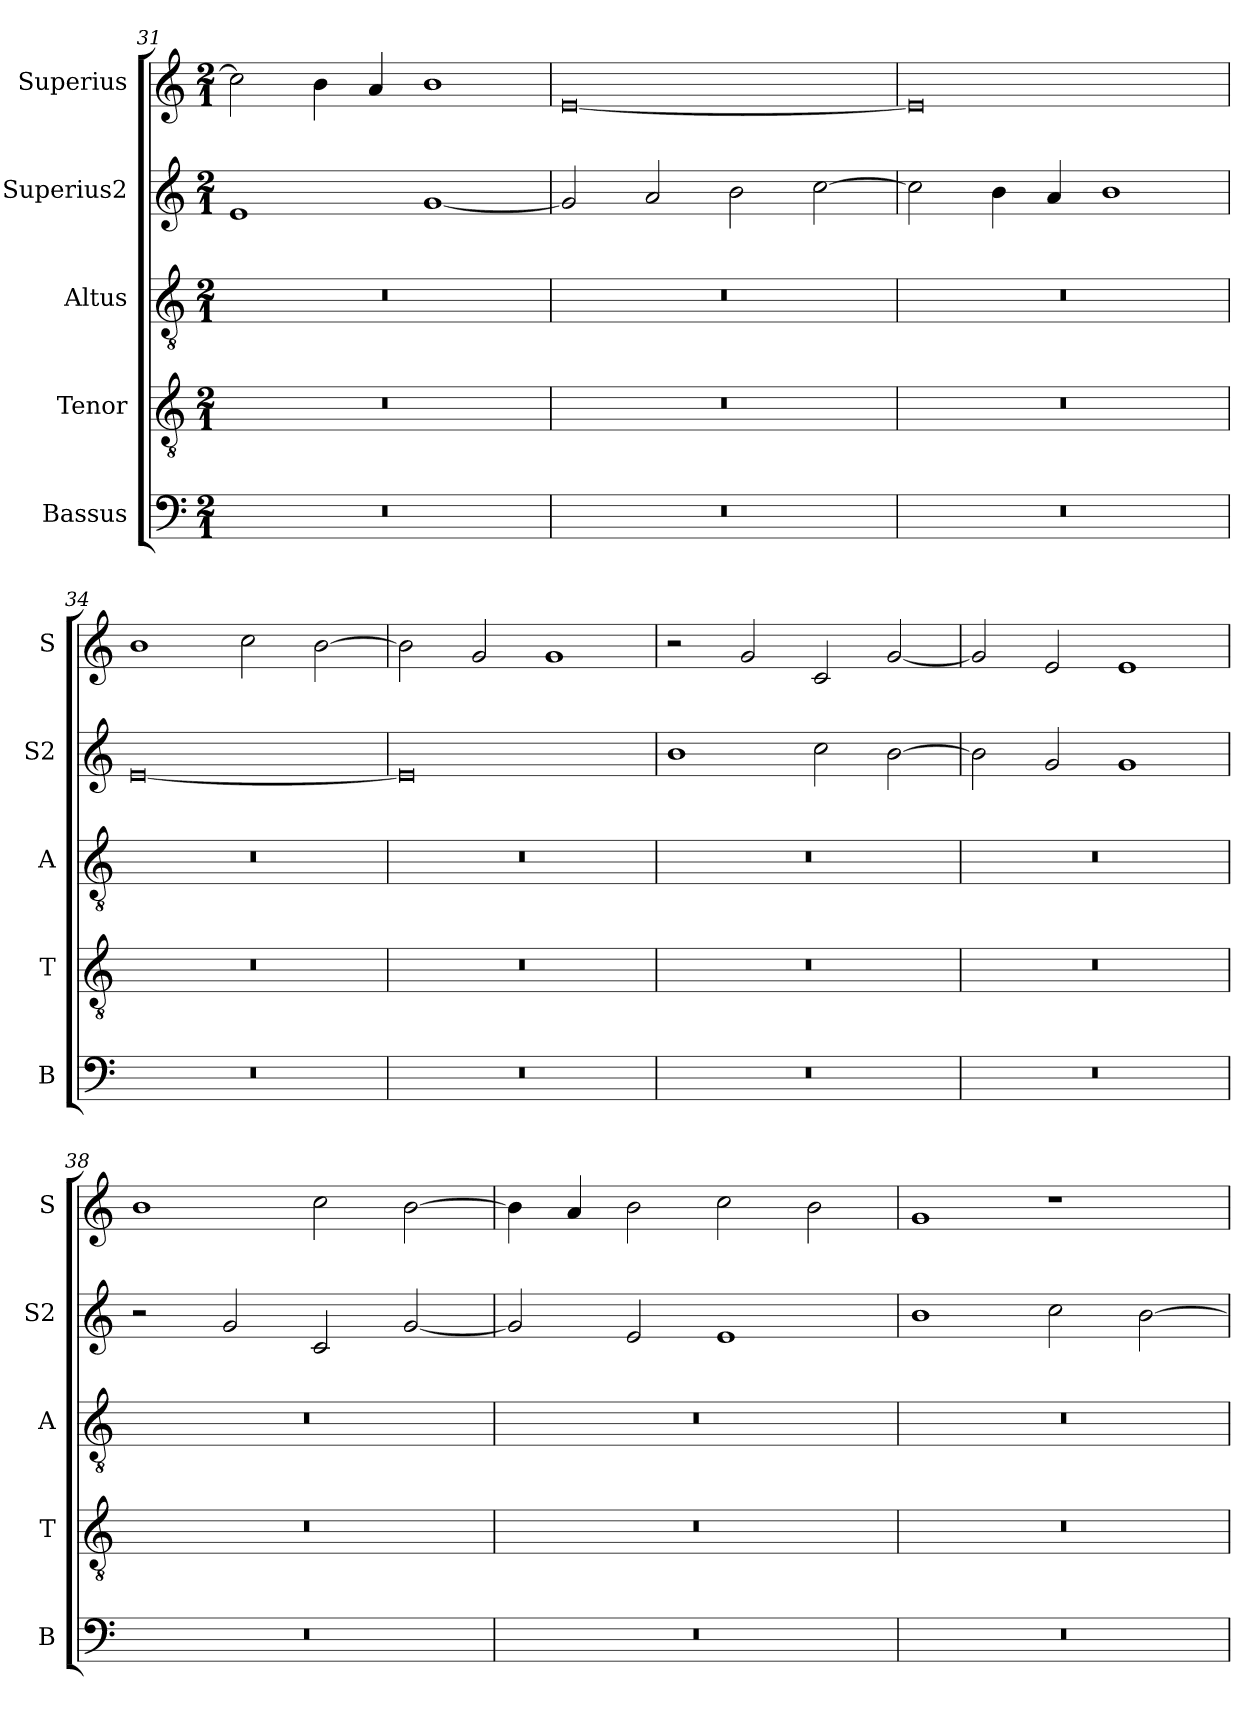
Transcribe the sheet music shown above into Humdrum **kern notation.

**kern	**kern	**kern	**kern	**kern
*part5	*part4	*part3	*part2	*part1
*staff5	*staff4	*staff3	*staff2	*staff1
*I"Bassus	*I"Tenor	*I"Altus	*I"Superius2	*I"Superius
*I'B	*I'T	*I'A	*I'S2	*I'S
*clefF4	*clefGv2	*clefGv2	*clefG2	*clefG2
*k[]	*k[]	*k[]	*k[]	*k[]
*M2/1	*M2/1	*M2/1	*M2/1	*M2/1
=31	=31	=31	=31	=31
0r	0r	0r	1e	2cc\]
.	.	.	.	4b\
.	.	.	.	4a/
.	.	.	[1g	1b
=32	=32	=32	=32	=32
0r	0r	0r	2g/]	[0e
.	.	.	2a/	.
.	.	.	2b\	.
.	.	.	[2cc\	.
=33	=33	=33	=33	=33
0r	0r	0r	2cc\]	0e]
.	.	.	4b\	.
.	.	.	4a/	.
.	.	.	1b	.
=34	=34	=34	=34	=34
0r	0r	0r	[0e	1b
.	.	.	.	2cc\
.	.	.	.	[2b\
=35	=35	=35	=35	=35
0r	0r	0r	0e]	2b\]
.	.	.	.	2g/
.	.	.	.	1g
=36	=36	=36	=36	=36
0r	0r	0r	1b	2r
.	.	.	.	2g/
.	.	.	2cc\	2c/
.	.	.	[2b\	[2g/
=37	=37	=37	=37	=37
0r	0r	0r	2b\]	2g/]
.	.	.	2g/	2e/
.	.	.	1g	1e
=38	=38	=38	=38	=38
0r	0r	0r	2r	1b
.	.	.	2g/	.
.	.	.	2c/	2cc\
.	.	.	[2g/	[2b\
=39	=39	=39	=39	=39
0r	0r	0r	2g/]	4b\]
.	.	.	.	4a/
.	.	.	2e/	2b\
.	.	.	1e	2cc\
.	.	.	.	2b\
=40	=40	=40	=40	=40
0r	0r	0r	1b	1g
.	.	.	2cc\	1r
.	.	.	[2b\	.
=	=	=	=	=
*-	*-	*-	*-	*-
